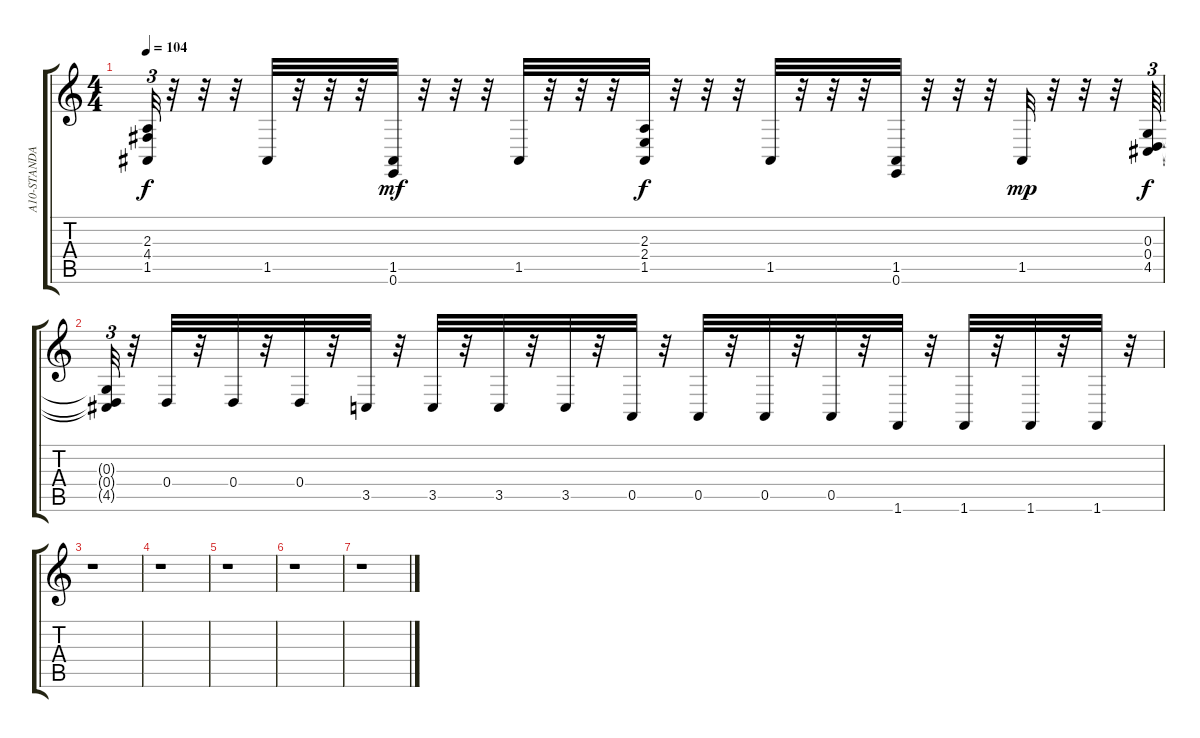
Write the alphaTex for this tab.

\track ("A10-STANDARD 1  " "A10-STANDA") {instrument acousticgrandpiano}
\staff {score tabs}
\tuning (E4 B3 G3 D3 A2 E2) {hide}
\ts (4 4)
\tempo 104
\clef g2
\ks c
(2.3{t} 4.4{t} 1.5{t}).32{tu (3 2) dy f} r.32 r.32 r.32 1.5.32 r.32 r.32 r.32 (1.5 0.6).32{dy mf} r.32 r.32 r.32 1.5.32 r.32 r.32 r.32 (2.3 2.4 1.5).32{dy f} r.32 r.32 r.32 1.5.32 r.32 r.32 r.32 (1.5 0.6).32 r.32 r.32 r.32 1.5.32{dy mp} r.32 r.32 r.32 (0.3 0.4 4.5).64{tu (3 2) dy f} |
(0.3{t} 0.4{t} 4.5{t}).32{tu (3 2)} r.32 0.4.32 r.32 0.4.32 r.32 0.4.32 r.32 3.5.32 r.32 3.5.32 r.32 3.5.32 r.32 3.5.32 r.32 0.5.32 r.32 0.5.32 r.32 0.5.32 r.32 0.5.32 r.32 1.6.32 r.32 1.6.32 r.32 1.6.32 r.32 1.6.32 r.32 |
r.1 |
r.1 |
r.1 |
r.1 |
r.1
